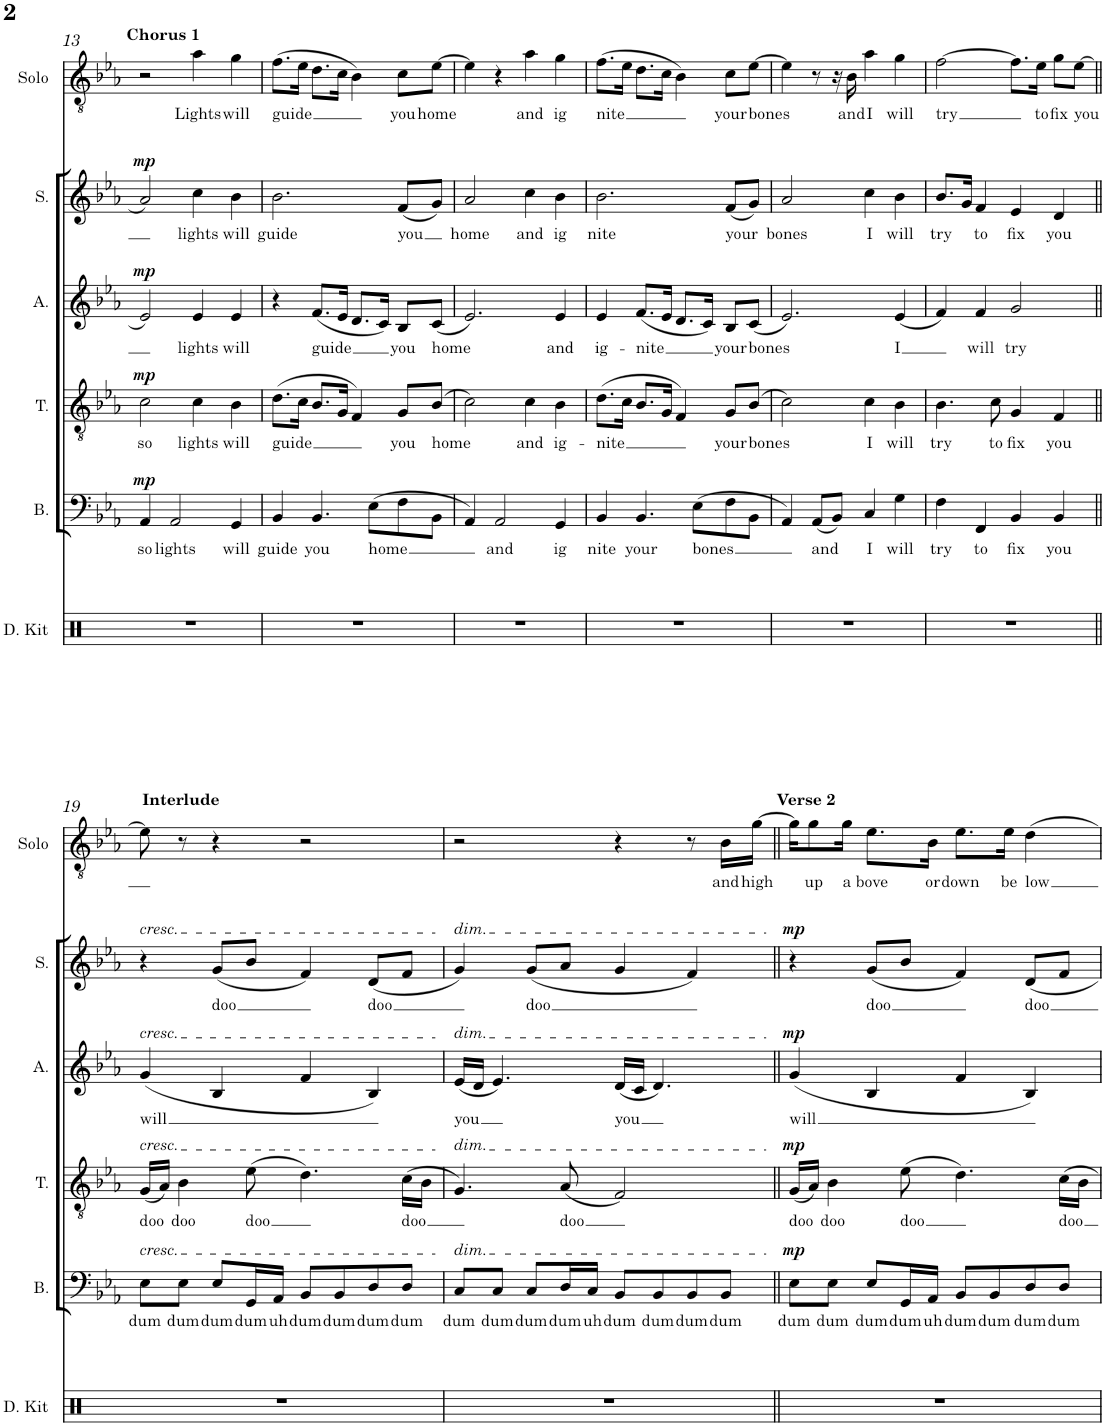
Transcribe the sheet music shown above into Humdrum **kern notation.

**kern	**kern	**text	**dynam	**kern	**text	**dynam	**kern	**text	**dynam	**kern	**text	**dynam	**kern	**text
*part6	*part5	*part5	*part5	*part4	*part4	*part4	*part3	*part3	*part3	*part2	*part2	*part2	*part1	*part1
*staff6	*staff5	*staff5	*staff5	*staff4	*staff4	*staff4	*staff3	*staff3	*staff3	*staff2	*staff2	*staff2	*staff1	*staff1
*I"Drum Kit	*I"Bass	*	*	*I"Tenor	*	*	*I"Alto	*	*	*I"Soprano	*	*	*I"Solo	*
*I'D. Kit	*I'B.	*	*	*I'T.	*	*	*I'A.	*	*	*I'S.	*	*	*I'Solo	*
!!LO:PB:g=z
*clefX	*clefF4	*	*	*clefGv2	*	*	*clefG2	*	*	*clefG2	*	*	*clefGv2	*
*k[]	*k[b-e-a-]	*	*	*k[b-e-a-]	*	*	*k[b-e-a-]	*	*	*k[b-e-a-]	*	*	*k[b-e-a-]	*
*M4/4	*M4/4	*	*	*M4/4	*	*	*M4/4	*	*	*M4/4	*	*	*M4/4	*
=13	=13	=13	=13	=13	=13	=13	=13	=13	=13	=13	=13	=13	=13	=13
!	!	!	!	!	!	!	!	!	!	!	!	!	!LO:TX:a:B:t=Chorus 1	!
!	!	!LO:LY:b	!LO:DY:a	!	!LO:LY:b	!LO:DY:a	!	!	!LO:DY:a	!	!	!LO:DY:a	!	!
1r	4AA-/	so	mp	2c\	so	mp	2e-/	.	mp	2a-/	.	mp	2r	.
!	!	!LO:LY:b	!	!	!	!	!	!	!	!	!	!	!	!
.	2AA-/	lights	.	.	.	.	.	.	.	.	.	.	.	.
!	!	!	!	!	!LO:LY:b	!	!	!LO:LY:b	!	!	!LO:LY:b	!	!	!LO:LY:b
.	.	.	.	4c\	lights	.	4e-/	lights	.	4cc\	lights	.	4a-\	Lights
!	!	!LO:LY:b	!	!	!LO:LY:b	!	!	!LO:LY:b	!	!	!LO:LY:b	!	!	!LO:LY:b
.	4GG/	will	.	4B-\	will	.	4e-/	will	.	4b-\	will	.	4g\	will
=14	=14	=14	=14	=14	=14	=14	=14	=14	=14	=14	=14	=14	=14	=14
!	!	!LO:LY:b	!	!	!LO:LY:b	!	!	!	!	!	!LO:LY:b	!	!	!LO:LY:b
1r	4BB-/	guide	.	(8.d\L	guide	.	4r	.	.	2.b-\	guide	.	(8.f\L	guide
.	.	.	.	16c\Jk	.	.	.	.	.	.	.	.	16e-\Jk	.
!	!	!LO:LY:b	!	!	!	!	!	!LO:LY:b	!	!	!	!	!	!
.	4.BB-/	you	.	8.B-/L	.	.	(8.f/L	guide	.	.	.	.	8.d\L	.
.	.	.	.	16G/Jk	.	.	16e-/Jk	.	.	.	.	.	16c\Jk	.
.	.	.	.	4F/)	.	.	8.d/L	.	.	.	.	.	4B-\)	.
!	!	!LO:LY:b	!	!	!	!	!	!	!	!	!	!	!	!
.	(8E-\L	home	.	.	.	.	.	.	.	.	.	.	.	.
.	.	.	.	.	.	.	16c/Jk)	.	.	.	.	.	.	.
!	!	!	!	!	!LO:LY:b	!	!	!LO:LY:b	!	!	!LO:LY:b	!	!	!LO:LY:b
.	8F\	.	.	8G/L	you	.	8B-/L	you	.	(8f/L	you	.	8c\L	you
!	!	!	!	!	!LO:LY:b	!	!	!LO:LY:b	!	!	!	!	!	!LO:LY:b
.	8BB-\J	.	.	(8B-/J	home	.	(8c/J	home	.	8g/J)	.	.	[8e-\J	home
=15	=15	=15	=15	=15	=15	=15	=15	=15	=15	=15	=15	=15	=15	=15
!	!	!	!	!	!	!	!	!	!	!	!LO:LY:b	!	!	!
1r	4AA-/)	.	.	2c\)	.	.	2.e-/)	.	.	2a-/	home	.	4e-\]	.
!	!	!LO:LY:b	!	!	!	!	!	!	!	!	!	!	!	!
.	2AA-/	and	.	.	.	.	.	.	.	.	.	.	4r	.
!	!	!	!	!	!LO:LY:b	!	!	!	!	!	!LO:LY:b	!	!	!LO:LY:b
.	.	.	.	4c\	and	.	.	.	.	4cc\	and	.	4a-\	and
!	!	!LO:LY:b	!	!	!LO:LY:b	!	!	!LO:LY:b	!	!	!LO:LY:b	!	!	!LO:LY:b
.	4GG/	ig	.	4B-\	ig-	.	4e-/	and	.	4b-\	ig	.	4g\	ig
=16	=16	=16	=16	=16	=16	=16	=16	=16	=16	=16	=16	=16	=16	=16
!	!	!LO:LY:b	!	!	!LO:LY:b	!	!	!LO:LY:b	!	!	!LO:LY:b	!	!	!LO:LY:b
1r	4BB-/	nite	.	(8.d\L	-nite	.	4e-/	ig-	.	2.b-\	nite	.	(8.f\L	nite
.	.	.	.	16c\Jk	.	.	.	.	.	.	.	.	16e-\Jk	.
!	!	!LO:LY:b	!	!	!	!	!	!LO:LY:b	!	!	!	!	!	!
.	4.BB-/	your	.	8.B-/L	.	.	(8.f/L	-nite	.	.	.	.	8.d\L	.
.	.	.	.	16G/Jk	.	.	16e-/Jk	.	.	.	.	.	16c\Jk	.
.	.	.	.	4F/)	.	.	8.d/L	.	.	.	.	.	4B-\)	.
!	!	!LO:LY:b	!	!	!	!	!	!	!	!	!	!	!	!
.	(8E-\L	bones	.	.	.	.	.	.	.	.	.	.	.	.
.	.	.	.	.	.	.	16c/Jk)	.	.	.	.	.	.	.
!	!	!	!	!	!LO:LY:b	!	!	!LO:LY:b	!	!	!LO:LY:b	!	!	!LO:LY:b
.	8F\	.	.	8G/L	your	.	8B-/L	your	.	(8f/L	your	.	8c\L	your
!	!	!	!	!	!LO:LY:b	!	!	!LO:LY:b	!	!	!	!	!	!LO:LY:b
.	8BB-\J	.	.	(8B-/J	bones	.	(8c/J	bones	.	8g/J)	.	.	[8e-\J	bones
=17	=17	=17	=17	=17	=17	=17	=17	=17	=17	=17	=17	=17	=17	=17
!	!	!	!	!	!	!	!	!	!	!	!LO:LY:b	!	!	!
1r	4AA-/)	.	.	2c\)	.	.	2.e-/)	.	.	2a-/	bones	.	4e-\]	.
!	!	!LO:LY:b	!	!	!	!	!	!	!	!	!	!	!	!
.	(8AA-/L	and	.	.	.	.	.	.	.	.	.	.	8r	.
.	8BB-/J)	.	.	.	.	.	.	.	.	.	.	.	16r	.
!	!	!	!	!	!	!	!	!	!	!	!	!	!	!LO:LY:b
.	.	.	.	.	.	.	.	.	.	.	.	.	16B-\	and
!	!	!LO:LY:b	!	!	!LO:LY:b	!	!	!	!	!	!LO:LY:b	!	!	!LO:LY:b
.	4C/	I	.	4c\	I	.	.	.	.	4cc\	I	.	4a-\	I
!	!	!LO:LY:b	!	!	!LO:LY:b	!	!	!LO:LY:b	!	!	!LO:LY:b	!	!	!LO:LY:b
.	4G\	will	.	4B-\	will	.	(4e-/	I	.	4b-\	will	.	4g\	will
=18	=18	=18	=18	=18	=18	=18	=18	=18	=18	=18	=18	=18	=18	=18
!	!	!LO:LY:b	!	!	!LO:LY:b	!	!	!	!	!	!LO:LY:b	!	!	!LO:LY:b
1r	4F\	try	.	4.B-\	try	.	4f/)	.	.	8.b-/L	try	.	[2f\	try
.	.	.	.	.	.	.	.	.	.	16g/Jk	.	.	.	.
!	!	!LO:LY:b	!	!	!	!	!	!LO:LY:b	!	!	!LO:LY:b	!	!	!
.	4FF/	to	.	.	.	.	4f/	will	.	4f/	to	.	.	.
!	!	!	!	!	!LO:LY:b	!	!	!	!	!	!	!	!	!
.	.	.	.	8c\	to	.	.	.	.	.	.	.	.	.
!	!	!LO:LY:b	!	!	!LO:LY:b	!	!	!LO:LY:b	!	!	!LO:LY:b	!	!	!
.	4BB-/	fix	.	4G/	fix	.	2g/	try	.	4e-/	fix	.	8.f\L]	.
!	!	!	!	!	!	!	!	!	!	!	!	!	!	!LO:LY:b
.	.	.	.	.	.	.	.	.	.	.	.	.	16e-\Jk	to
!	!	!LO:LY:b	!	!	!LO:LY:b	!	!	!	!	!	!LO:LY:b	!	!	!LO:LY:b
.	4BB-/	you	.	4F/	you	.	.	.	.	4d/	you	.	8g\L	fix
!	!	!	!	!	!	!	!	!	!	!	!	!	!	!LO:LY:b
.	.	.	.	.	.	.	.	.	.	.	.	.	[8e-\J	you
!!LO:LB:g=z
=19||	=19||	=19||	=19||	=19||	=19||	=19||	=19||	=19||	=19||	=19||	=19||	=19||	=19||	=19||
!	!	!	!	!	!	!	!	!	!	!	!	!	!LO:TX:a:B:t=Interlude	!
!	!	!	!	!	!	!	!	!	!	!LO:TX:a:i:t=cresc.	!	!	!	!
!	!	!	!	!	!	!	!LO:TX:a:i:t=cresc.	!	!	!	!	!	!	!
!	!	!	!	!LO:TX:a:i:t=cresc.	!	!	!	!	!	!	!	!	!	!
!	!LO:TX:a:i:t=cresc.	!	!	!	!	!	!	!	!	!	!	!	!	!
!	!	!LO:LY:b	!	!	!LO:LY:b	!	!	!LO:LY:b	!	!	!	!	!	!
1r	8E-\L	dum	.	(16G/LL	doo	.	(4g/	will	.	4r	.	.	8e-\]	.
.	.	.	.	16A-/JJ)	.	.	.	.	.	.	.	.	.	.
!	!	!LO:LY:b	!	!	!LO:LY:b	!	!	!	!	!	!	!	!	!
.	8E-\J	dum	.	4B-\	doo	.	.	.	.	.	.	.	8r	.
!	!	!LO:LY:b	!	!	!	!	!	!	!	!	!LO:LY:b	!	!	!
.	8E-/L	dum	.	.	.	.	4B-/	.	.	(8g/L	doo	.	4r	.
!	!	!LO:LY:b	!	!	!LO:LY:b	!	!	!	!	!	!	!	!	!
.	16GG/L	dum	.	(8e-\	doo	.	.	.	.	8b-/J	.	.	.	.
!	!	!LO:LY:b	!	!	!	!	!	!	!	!	!	!	!	!
.	16AA-/JJ	uh	.	.	.	.	.	.	.	.	.	.	.	.
!	!	!LO:LY:b	!	!	!	!	!	!	!	!	!	!	!	!
.	8BB-/L	dum	.	4.d\)	.	.	4f/	.	.	4f/)	.	.	2r	.
!	!	!LO:LY:b	!	!	!	!	!	!	!	!	!	!	!	!
.	8BB-/	dum	.	.	.	.	.	.	.	.	.	.	.	.
!	!	!LO:LY:b	!	!	!	!	!	!	!	!	!LO:LY:b	!	!	!
.	8D/	dum	.	.	.	.	4B-/)	.	.	(8d/L	doo	.	.	.
!	!	!LO:LY:b	!	!	!LO:LY:b	!	!	!	!	!	!	!	!	!
.	8D/J	dum	.	(16c\LL	doo	.	.	.	.	8f/J	.	.	.	.
.	.	.	.	16B-\JJ	.	.	.	.	.	.	.	.	.	.
=20	=20	=20	=20	=20	=20	=20	=20	=20	=20	=20	=20	=20	=20	=20
!	!	!	!	!	!	!	!	!	!	!LO:TX:a:i:t=dim.	!	!	!	!
!	!	!	!	!	!	!	!LO:TX:a:i:t=dim.	!	!	!	!	!	!	!
!	!	!	!	!LO:TX:a:i:t=dim.	!	!	!	!	!	!	!	!	!	!
!	!LO:TX:a:i:t=dim.	!	!	!	!	!	!	!	!	!	!	!	!	!
!	!	!LO:LY:b	!	!	!	!	!	!LO:LY:b	!	!	!	!	!	!
1r	8C/L	dum	.	4.G/)	.	.	(16e-/LL	you	.	4g/)	.	.	2r	.
.	.	.	.	.	.	.	16d/JJ	.	.	.	.	.	.	.
!	!	!LO:LY:b	!	!	!	!	!	!	!	!	!	!	!	!
.	8C/J	dum	.	.	.	.	4.e-/)	.	.	.	.	.	.	.
!	!	!LO:LY:b	!	!	!	!	!	!	!	!	!LO:LY:b	!	!	!
.	8C/L	dum	.	.	.	.	.	.	.	(8g/L	doo	.	.	.
!	!	!LO:LY:b	!	!	!LO:LY:b	!	!	!	!	!	!	!	!	!
.	16D/L	dum	.	(8A-/	doo	.	.	.	.	8a-/J	.	.	.	.
!	!	!LO:LY:b	!	!	!	!	!	!	!	!	!	!	!	!
.	16C/JJ	uh	.	.	.	.	.	.	.	.	.	.	.	.
!	!	!LO:LY:b	!	!	!	!	!	!LO:LY:b	!	!	!	!	!	!
.	8BB-/L	dum	.	2F/)	.	.	(16d/LL	you	.	4g/	.	.	4r	.
.	.	.	.	.	.	.	16c/JJ	.	.	.	.	.	.	.
!	!	!LO:LY:b	!	!	!	!	!	!	!	!	!	!	!	!
.	8BB-/	dum	.	.	.	.	4.d/)	.	.	.	.	.	.	.
!	!	!LO:LY:b	!	!	!	!	!	!	!	!	!	!	!	!
.	8BB-/	dum	.	.	.	.	.	.	.	4f/)	.	.	8r	.
!	!	!LO:LY:b	!	!	!	!	!	!	!	!	!	!	!	!LO:LY:b
.	8BB-/J	dum	.	.	.	.	.	.	.	.	.	.	16B-\LL	and
!	!	!	!	!	!	!	!	!	!	!	!	!	!	!LO:LY:b
.	.	.	.	.	.	.	.	.	.	.	.	.	[16g\JJ	high
=21||	=21||	=21||	=21||	=21||	=21||	=21||	=21||	=21||	=21||	=21||	=21||	=21||	=21||	=21||
!	!	!	!	!	!	!	!	!	!	!	!	!	!LO:TX:a:B:t=Verse 2	!
!	!	!LO:LY:b	!LO:DY:a	!	!LO:LY:b	!LO:DY:a	!	!LO:LY:b	!LO:DY:a	!	!	!LO:DY:a	!	!
1r	8E-\L	dum	mp	(16G/LL	doo	mp	(4g/	will	mp	4r	.	mp	16g\KL]	.
!	!	!	!	!	!	!	!	!	!	!	!	!	!	!LO:LY:b
.	.	.	.	16A-/JJ)	.	.	.	.	.	.	.	.	8g\	up
!	!	!LO:LY:b	!	!	!LO:LY:b	!	!	!	!	!	!	!	!	!
.	8E-\J	dum	.	4B-\	doo	.	.	.	.	.	.	.	.	.
!	!	!	!	!	!	!	!	!	!	!	!	!	!	!LO:LY:b
.	.	.	.	.	.	.	.	.	.	.	.	.	16g\Jk	a
!	!	!LO:LY:b	!	!	!	!	!	!	!	!	!LO:LY:b	!	!	!LO:LY:b
.	8E-/L	dum	.	.	.	.	4B-/	.	.	(8g/L	doo	.	8.e-\L	bove
!	!	!LO:LY:b	!	!	!LO:LY:b	!	!	!	!	!	!	!	!	!
.	16GG/L	dum	.	(8e-\	doo	.	.	.	.	8b-/J	.	.	.	.
!	!	!LO:LY:b	!	!	!	!	!	!	!	!	!	!	!	!LO:LY:b
.	16AA-/JJ	uh	.	.	.	.	.	.	.	.	.	.	16B-\Jk	or
!	!	!LO:LY:b	!	!	!	!	!	!	!	!	!	!	!	!LO:LY:b
.	8BB-/L	dum	.	4.d\)	.	.	4f/	.	.	4f/)	.	.	8.e-\L	down
!	!	!LO:LY:b	!	!	!	!	!	!	!	!	!	!	!	!
.	8BB-/	dum	.	.	.	.	.	.	.	.	.	.	.	.
!	!	!	!	!	!	!	!	!	!	!	!	!	!	!LO:LY:b
.	.	.	.	.	.	.	.	.	.	.	.	.	16e-\Jk	be
!	!	!LO:LY:b	!	!	!	!	!	!	!	!	!LO:LY:b	!	!	!LO:LY:b
.	8D/	dum	.	.	.	.	4B-/)	.	.	8d/L	doo	.	4d\	low
!	!	!LO:LY:b	!	!	!LO:LY:b	!	!	!	!	!	!	!	!	!
.	8D/J	dum	.	16c\LL	doo	.	.	.	.	8f/J	.	.	.	.
.	.	.	.	16B-\JJ	.	.	.	.	.	.	.	.	.	.
=	=	=	=	=	=	=	=	=	=	=	=	=	=	=
*-	*-	*-	*-	*-	*-	*-	*-	*-	*-	*-	*-	*-	*-	*-
